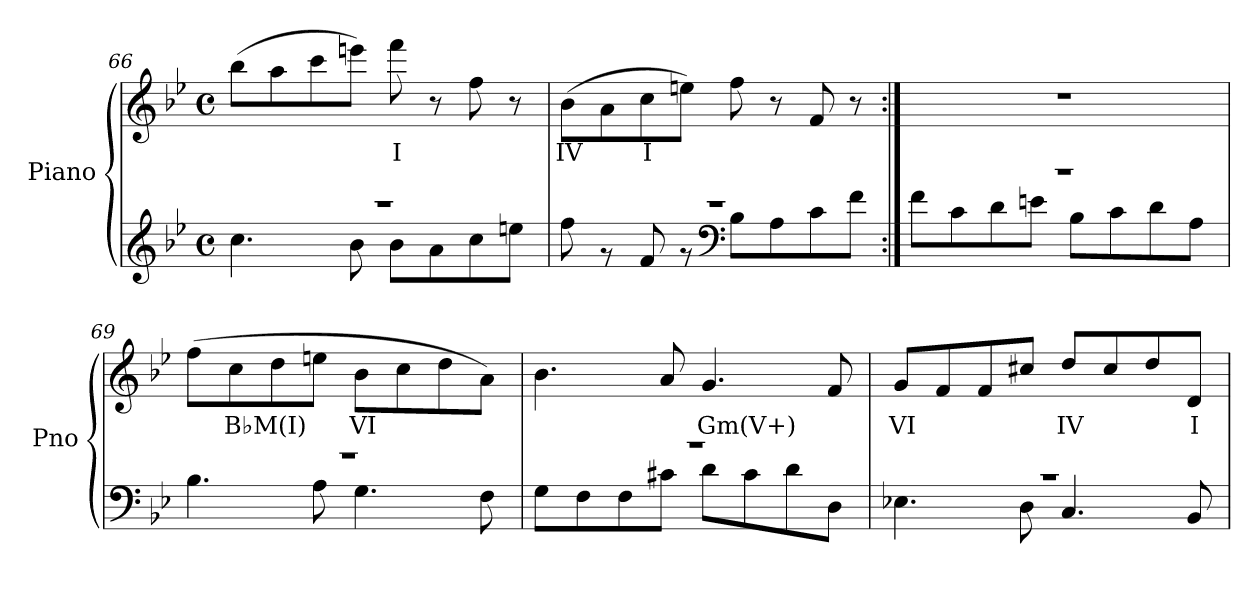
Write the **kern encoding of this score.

**kern	**kern	**text
*part1	*part1	*part1
*staff2	*staff1	*staff1
*I"Piano	*	*
*I'Pno	*	*
*clefG2	*clefG2	*
*k[b-e-]	*k[b-e-]	*
*M4/4	*M4/4	*
*met(c)	*met(c)	*
=66	=66	=66
*^	*	*
1r	4.cc\	(>8bb-\L	.
.	.	8aa\	.
.	.	8ccc\	.
.	8b-\	8eeen\J)	.
!	!	!	!LO:LY:b
.	8b-\L	8fff\	I
.	8a\	8r	.
.	8cc\	8ff\	.
.	8een\J	8r	.
!!LO:LB:g=z
=67	=67	=67	=67
!	!	!	!LO:LY:b
1r	8ff\	(>8b-\L	IV
.	8r	8a\	.
!	!	!	!LO:LY:b
.	8f/	8cc\	I
.	8r	8een\J)	.
*clefF4	*	*	*
.	8B-\L	8ff\	.
.	8A\	8r	.
.	8c\	8f/	.
.	8f\J	8r	.
=68:|!	=68:|!	=68:|!	=68:|!
1r	8f\L	1r	.
.	8c\	.	.
.	8d\	.	.
.	8en\J	.	.
.	8B-\L	.	.
.	8c\	.	.
.	8d\	.	.
.	8A\J	.	.
=69	=69	=69	=69
1r	4.B-\	(>8ff\L	.
!	!	!	!LO:LY:b
.	.	8cc\	B♭M(I)
.	.	8dd\	.
.	8A\	8een\J	.
!	!	!	!LO:LY:b
.	4.G\	8b-\L	VI
.	.	8cc\	.
.	.	8dd\	.
.	8F\	8a\J)	.
=70	=70	=70	=70
1r	8G\L	4.b-\	.
.	8F\	.	.
.	8F\	.	.
.	8c#X\J	8a/	.
!	!	!	!LO:LY:b
.	8d\L	4.g/	Gm(V+)
.	8c#\	.	.
.	8d\	.	.
.	8D\J	8f/	.
!!LO:LB:g=z
=71	=71	=71	=71
!	!	!	!LO:LY:b
1r	4.E-X\	8g/L	VI
.	.	8f/	.
.	.	8f/	.
.	8D\	8cc#X/J	.
!	!	!	!LO:LY:b
.	4.C/	8dd/L	IV
.	.	8cc#/	.
.	.	8dd/	.
!	!	!	!LO:LY:b
.	8BB-/	8d/J	I
*v	*v	*	*
=	=	=
*-	*-	*-
